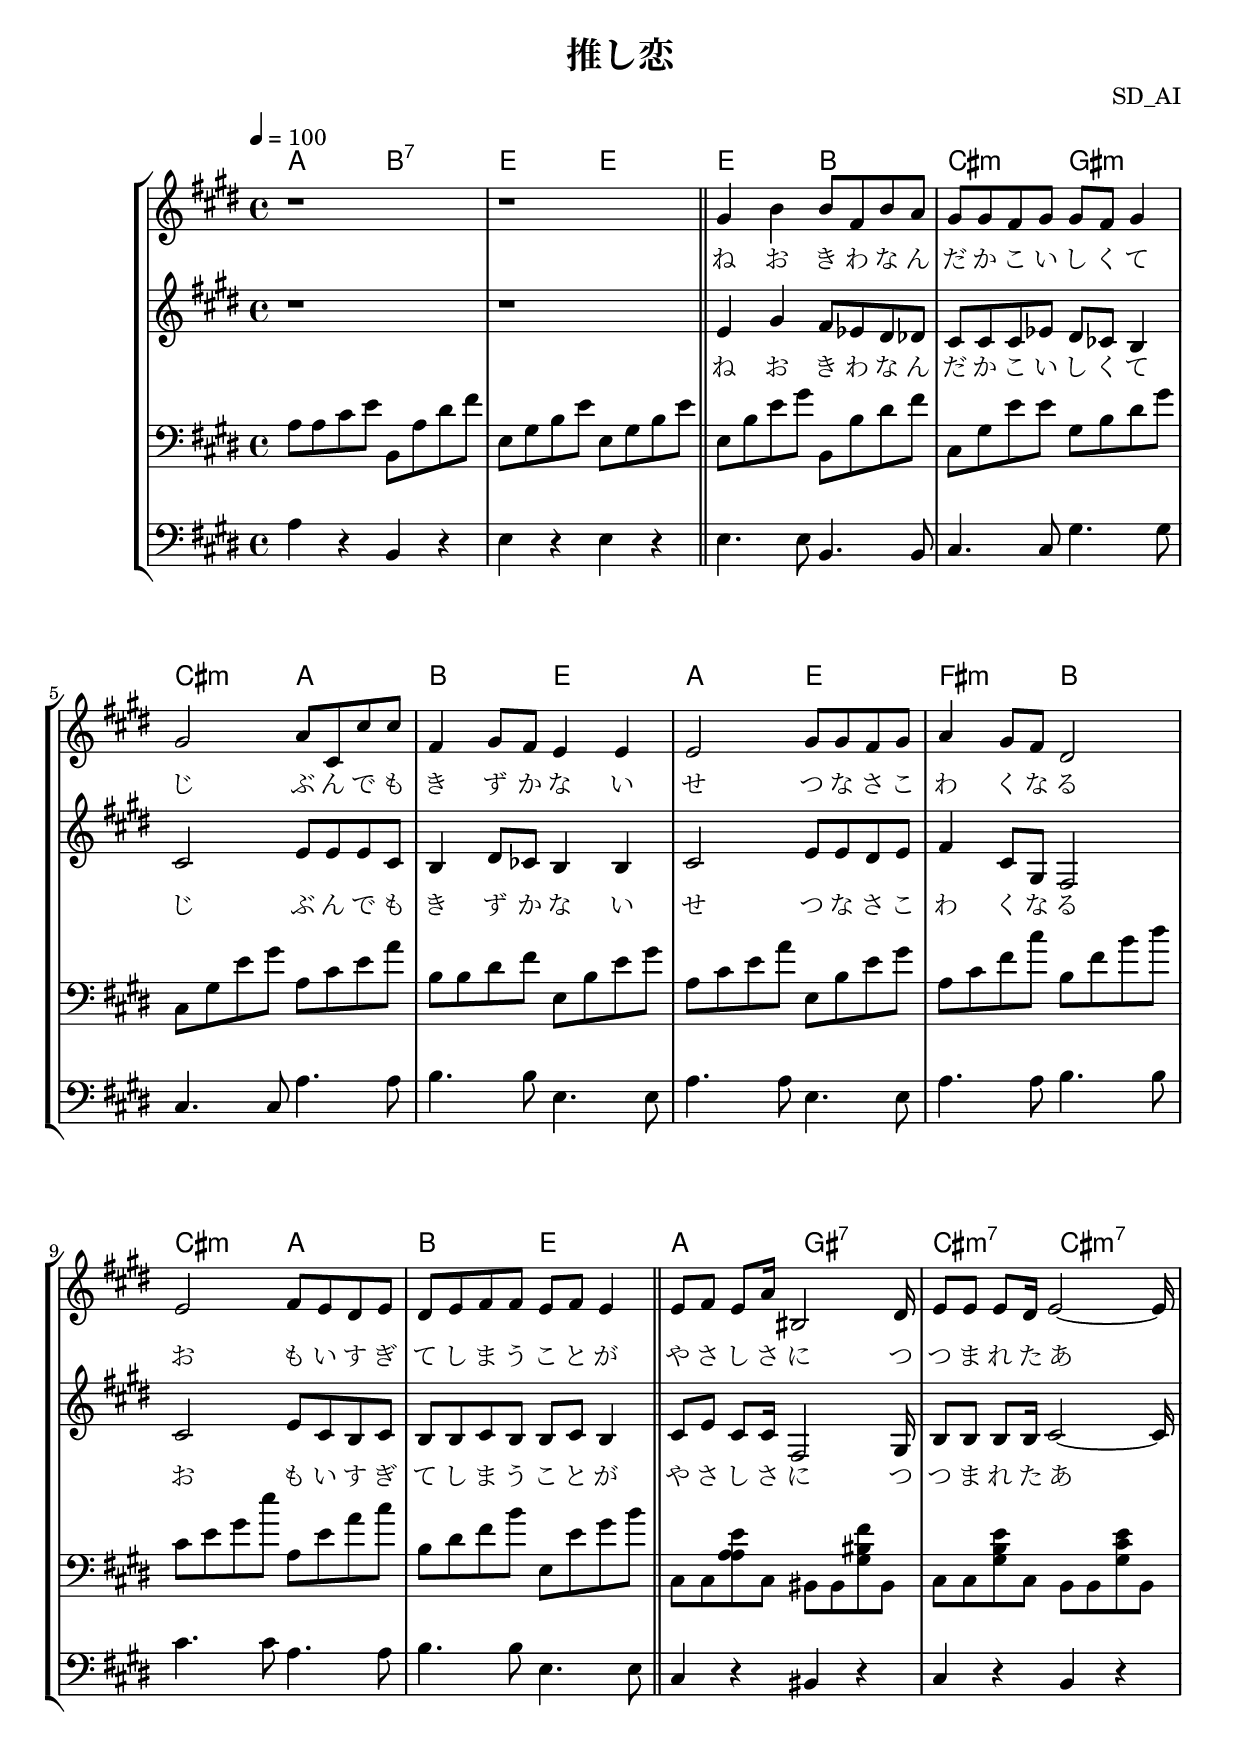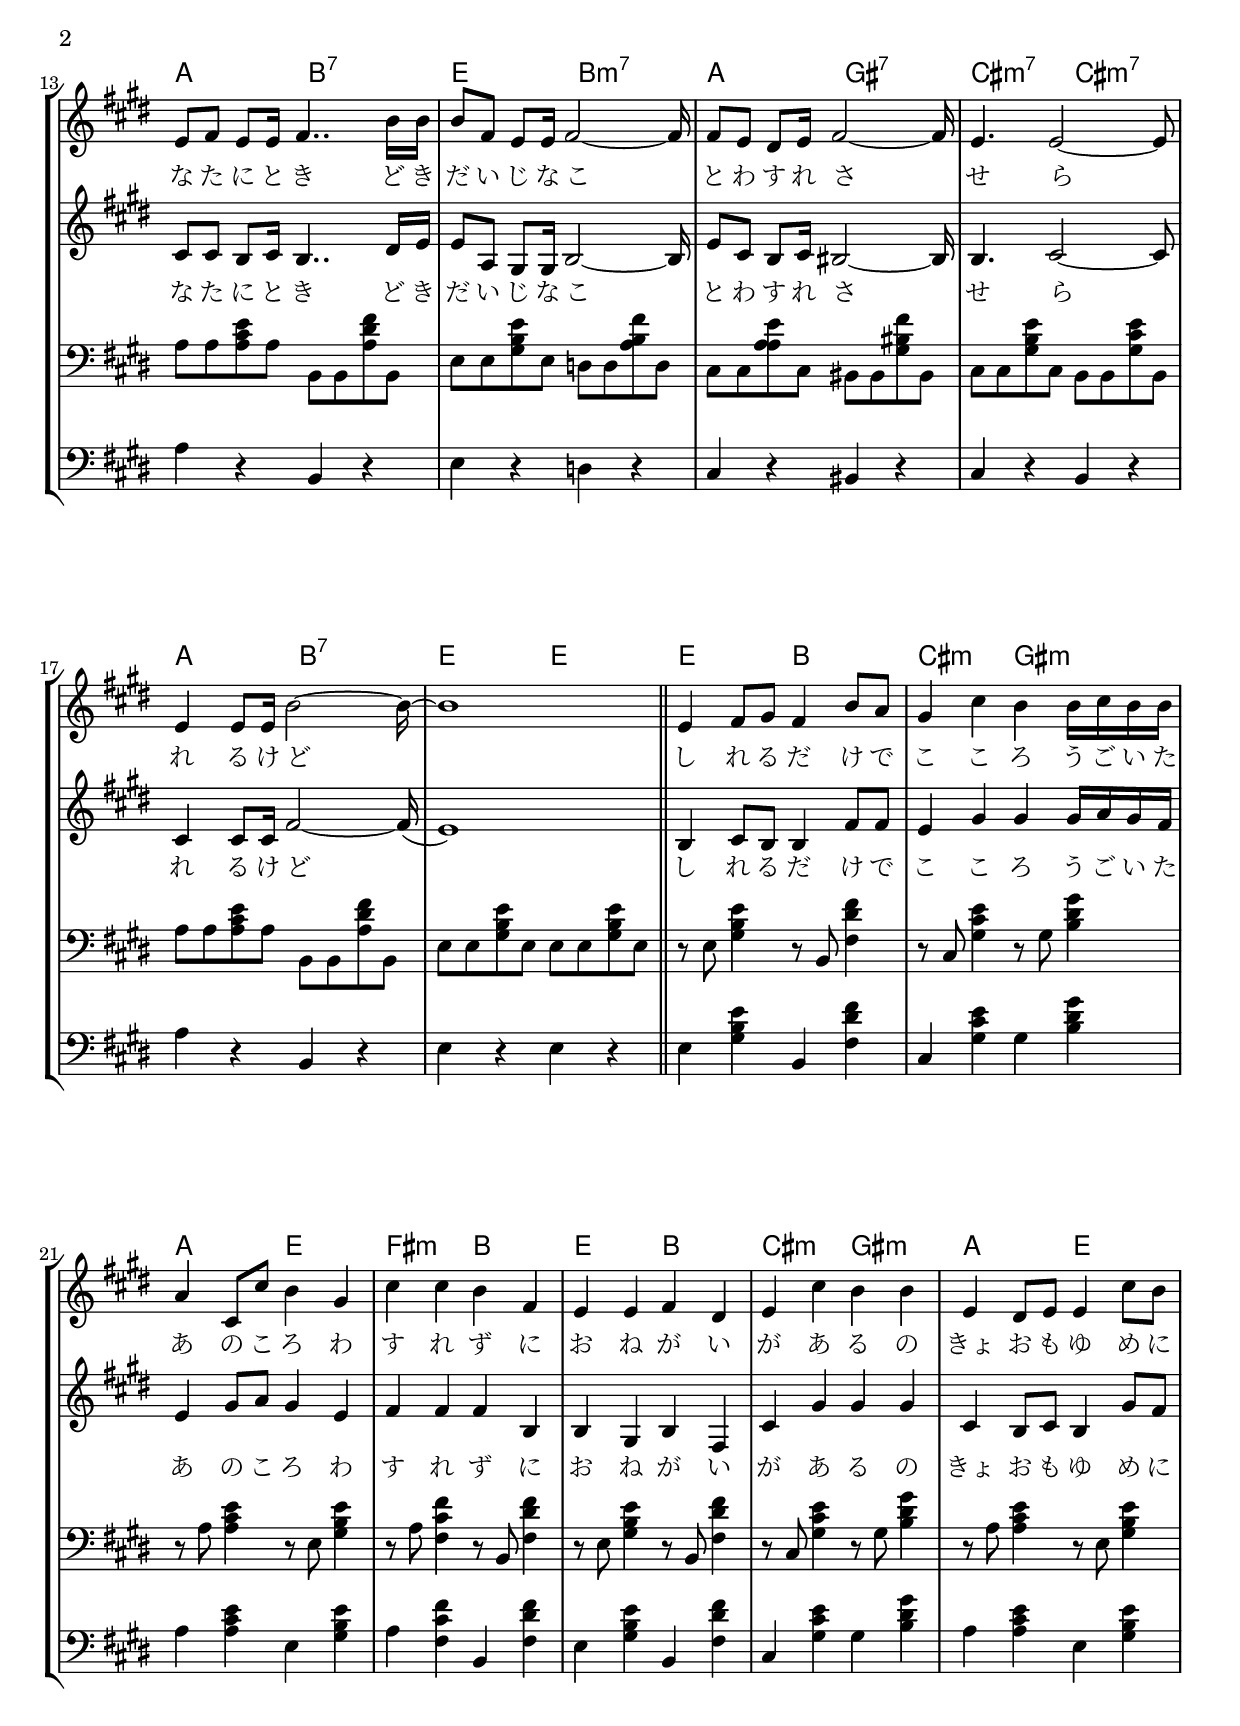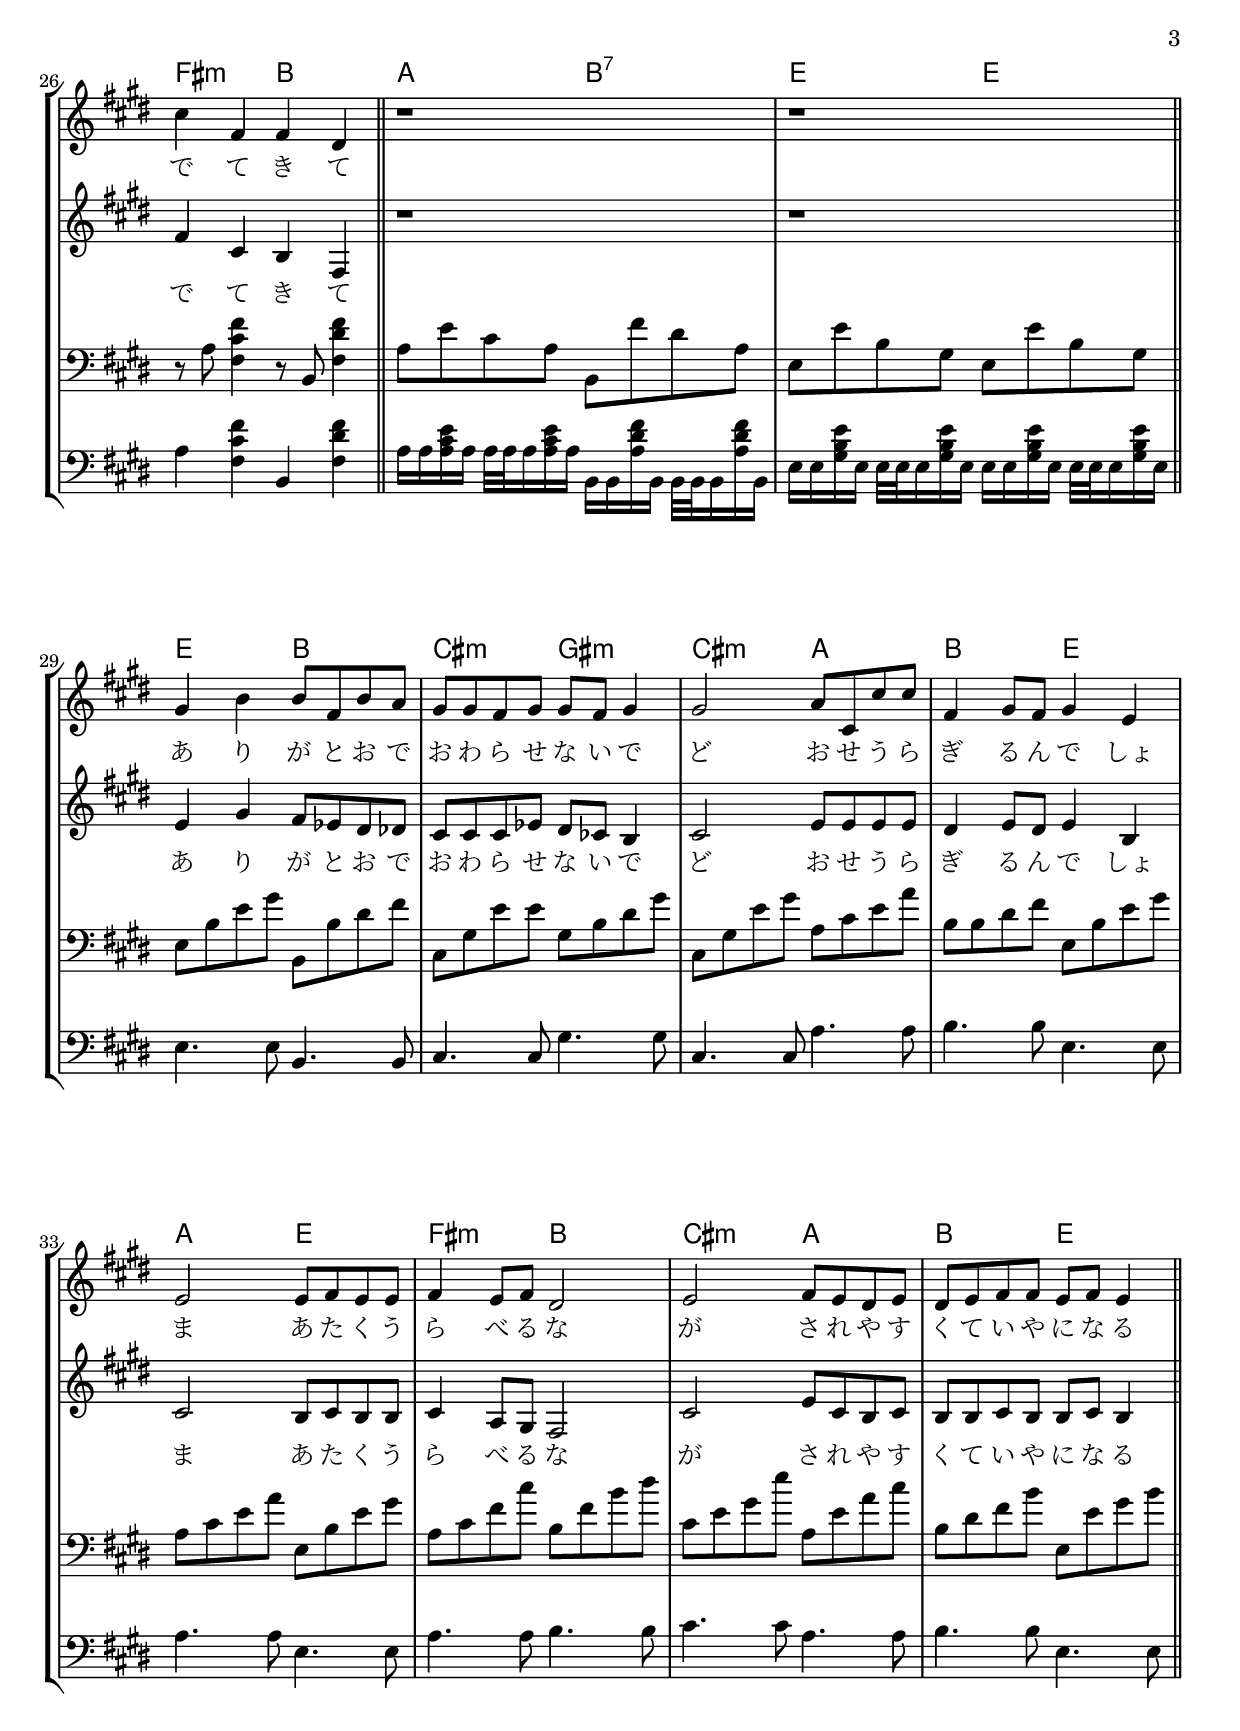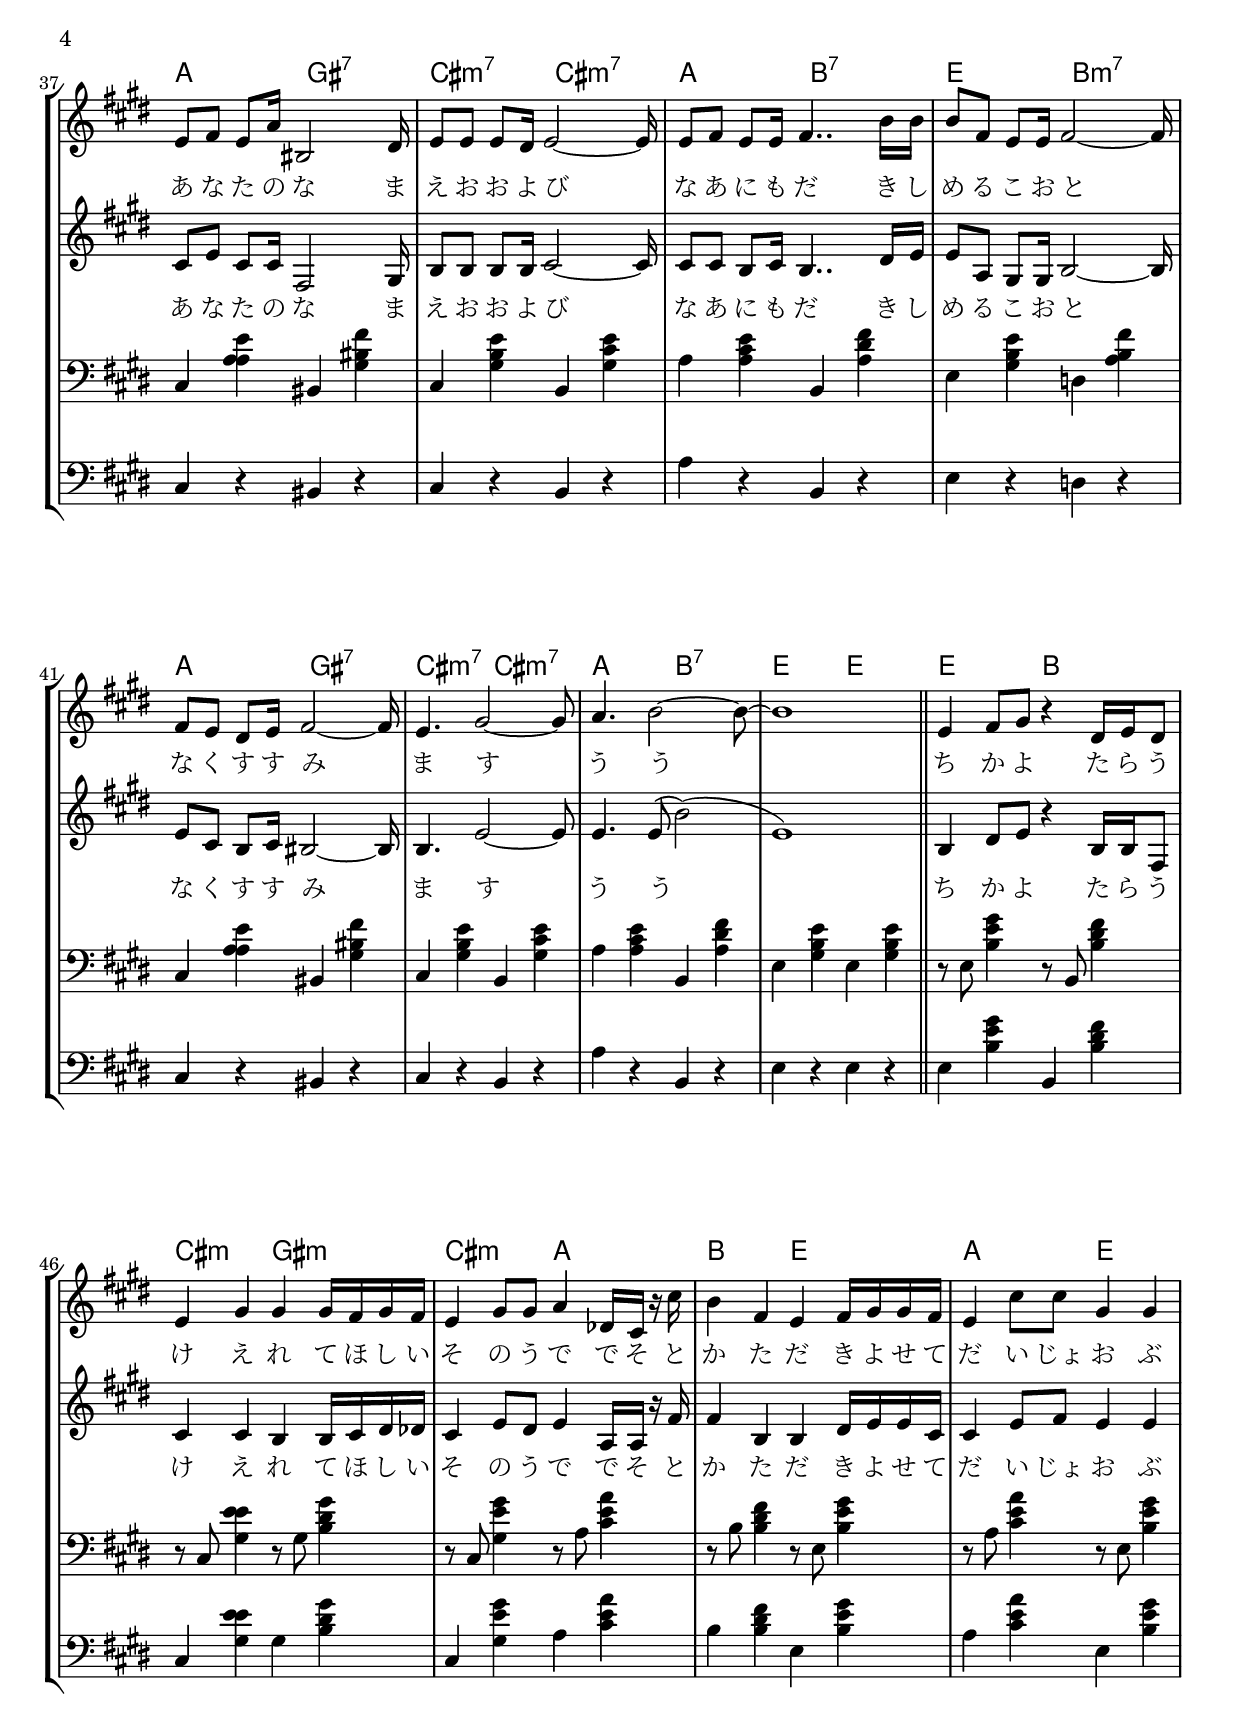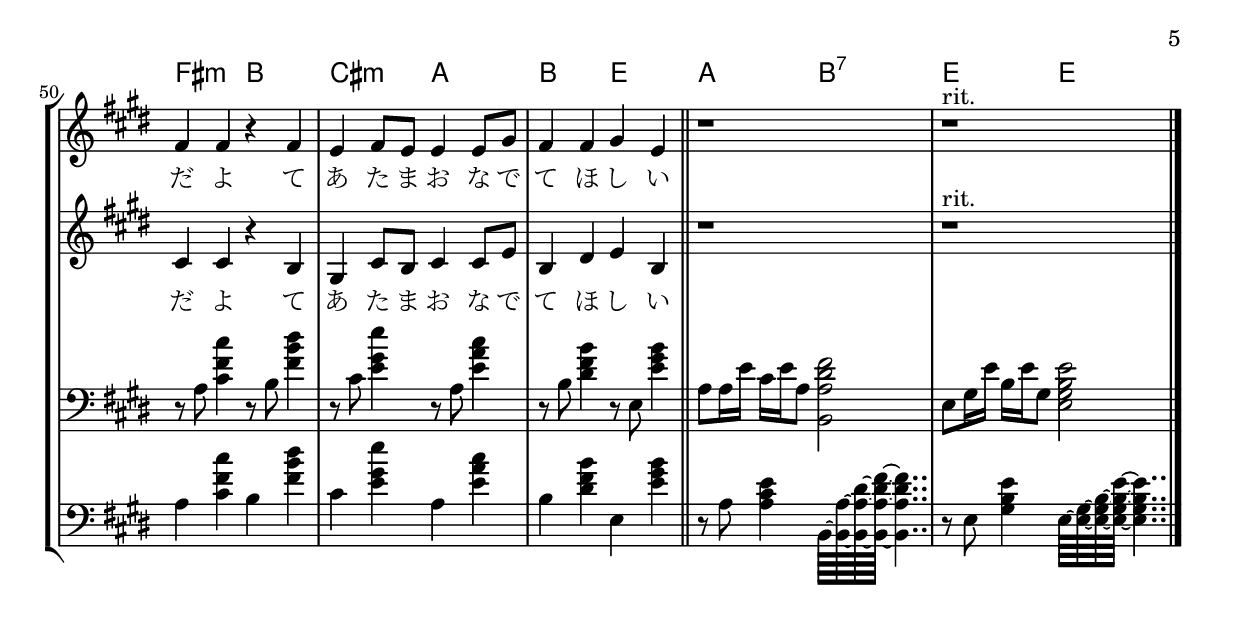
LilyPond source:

\version "2.12.1"

\header {
	title = \markup {推し恋}
	composer = \markup \center-column {SD_AI}
}

harmony = \chordmode {
	a2 b:7 e e 

	e b cis:m gis:m cis:m a b e a e fis:m b cis:m a b e 

	a gis:7 cis:min7 cis:min7 a b:7 e b:min7 a gis:7 cis:min7 cis:min7 a b:7 e e 

	e b cis:m gis:m a e fis:m b e b cis:m gis:m a e fis:m b 

	a b:7 e e 

	e b cis:m gis:m cis:m a b e a e fis:m b cis:m a b e 

	a gis:7 cis:min7 cis:min7 a b:7 e b:min7 a gis:7 cis:min7 cis:min7 a b:7 e e 

	e b cis:m gis:m cis:m a b e a e fis:m b cis:m a b e 

	a b:7 e e 
}

melody = {
	\key e \major
	\tempo 4 = 100
	r1 | r1   
	\set Staff.midiInstrument = #"fss0.29"
	\set Staff.midiMinimumVolume = #0.7
	\set Staff.midiMaximumVolume = #0.9
	gis'4  b'4  b'8  fis'8  b'8  a'8 
	gis'8  gis'8  fis'8  gis'8  gis'8  fis'8  gis'4 
	gis'2  a'8  cis'8  cis''8  cis''8 
	fis'4  gis'8  fis'8  e'4  e'4 
	e'2  gis'8  gis'8  fis'8  gis'8 
	a'4  gis'8  fis'8  dis'2 
	e'2  fis'8  e'8  dis'8  e'8 
	dis'8  e'8  fis'8  fis'8  e'8  fis'8  e'4
	\set Staff.midiInstrument = #"fss0.29"
	\set Staff.midiMinimumVolume = #0.7
	\set Staff.midiMaximumVolume = #0.9
	e'8  fis'8  e'8  a'16  bis2  dis'16 
	e'8  e'8  e'8  dis'16  e'2~e'16 
	e'8  fis'8  e'8  e'16  fis'4..  b'16  b'16 
	b'8  fis'8  e'8  e'16  fis'2~fis'16 
	fis'8  e'8  dis'8  e'16  fis'2~fis'16 
	e'4.  e'2~e'8 
	e'4  e'8  e'16  b'2~b'16~ 
	b'1
 	\set Staff.midiInstrument = #"fss0.29"
	\set Staff.midiMinimumVolume = #0.7
	\set Staff.midiMaximumVolume = #0.9
	e'4  fis'8  gis'8  fis'4  b'8  a'8 
	gis'4  cis''4  b'4  b'16  cis''16  b'16  b'16 
	a'4  cis'8  cis''8  b'4  gis'4 
	cis''4  cis''4  b'4  fis'4 
	e'4  e'4  fis'4  dis'4 
	e'4  cis''4  b'4  b'4 
	e'4  dis'8  e'8  e'4  cis''8  b'8 
	cis''4  fis'4  fis'4  dis'4
	r1 | r1   
	\set Staff.midiInstrument = #"fss0.29"
	\set Staff.midiMinimumVolume = #0.7
	\set Staff.midiMaximumVolume = #0.9
	gis'4  b'4  b'8  fis'8  b'8  a'8 
	gis'8  gis'8  fis'8  gis'8  gis'8  fis'8  gis'4 
	gis'2  a'8  cis'8  cis''8  cis''8 
	fis'4  gis'8  fis'8  gis'4  e'4 
	e'2  e'8  fis'8  e'8  e'8 
	fis'4  e'8  fis'8  dis'2 
	e'2  fis'8  e'8  dis'8  e'8 
	dis'8  e'8  fis'8  fis'8  e'8  fis'8  e'4
	\set Staff.midiInstrument = #"fss0.29"
	\set Staff.midiMinimumVolume = #0.7
	\set Staff.midiMaximumVolume = #0.9
	e'8  fis'8  e'8  a'16  bis2  dis'16 
	e'8  e'8  e'8  dis'16  e'2~e'16 
	e'8  fis'8  e'8  e'16  fis'4..  b'16  b'16 
	b'8  fis'8  e'8  e'16  fis'2~fis'16 
	fis'8  e'8  dis'8  e'16  fis'2~fis'16 
	e'4.  gis'2~gis'8 
	a'4.  b'2~b'8~ 
	b'1
 	\set Staff.midiInstrument = #"fss0.29"
	\set Staff.midiMinimumVolume = #0.7
	\set Staff.midiMaximumVolume = #0.9
	e'4  fis'8  gis'8  r4  dis'16  e'16  dis'8 
	e'4  gis'4  gis'4  gis'16  fis'16  gis'16  fis'16 
	e'4  gis'8  gis'8  a'4  des'16  cis'16  r16  cis''16 
	b'4  fis'4  e'4  fis'16  gis'16  gis'16  fis'16 
	e'4  cis''8  cis''8  gis'4  gis'4 
	fis'4  fis'4  r4  fis'4 
	e'4  fis'8  e'8  e'4  e'8  gis'8 
	fis'4  fis'4  gis'4  e'4
	r1 | r1^"rit." \bar "|."
}

words = \lyricmode {
	
	ね  お  き  わ  な  ん  だ  か  こ  い  し  く  て  じ  ぶ  ん  で  も  き  ず  か  な  い  せ  つ  な  さ  こ  わ  く  な  る  お  も  い  す  ぎ  て  し  ま  う  こ  と  が  
	や  さ  し  さ  に  つ  つ  ま  れ  た  あ  な  た  に  と  き  ど  き  だ  い  じ  な  こ  と  わ  す  れ  さ  せ  ら  れ  る  け  ど  
	し  れ  る  だ  け  で  こ  こ  ろ  う  ご  い  た  あ  の  こ  ろ  わ  す  れ  ず  に  お  ね  が  い  が  あ  る  の  きょ  お  も  ゆ  め  に  で  て  き  て  
	
	あ  り  が  と  お  で  お  わ  ら  せ  な  い  で  ど  お  せ  う  ら  ぎ  る  ん  で  しょ  ま  あ  た  く  う  ら  べ  る  な  が  さ  れ  や  す  く  て  い  や  に  な  る  
	あ  な  た  の  な  ま  え  お  お  よ  び  な  あ  に  も  だ  き  し  め  る  こ  お  と  な  く  す  す  み  ま  す  う  う  
	ち  か  よ  た  ら  う  け  え  れ  て  ほ  し  い  そ  の  う  で  で  そ  と  か  た  だ  き  よ  せ  て  だ  い  じょ  お  ぶ  だ  よ  て  あ  た  ま  お  な  で  て  ほ  し  い  
	
}

secondmelody = {
	\key e \major
	\tempo 4 = 100
	r1 | r1   
	\set Staff.midiInstrument = #"fss0.23"
	\set Staff.midiMinimumVolume = #0.7
	\set Staff.midiMaximumVolume = #0.9
	e'4  gis'4  fis'8  es'8  dis'8  des'8 
	cis'8  cis'8  cis'8  es'8  dis'8  ces'8  b4 
	cis'2  e'8  e'8  e'8  cis'8 
	b4  dis'8  ces'8  b4  b4 
	cis'2  e'8  e'8  dis'8  e'8 
	fis'4  cis'8  gis8  fis2 
	cis'2  e'8  cis'8  b8  cis'8 
	b8  b8  cis'8  b8  b8  cis'8  b4
	\set Staff.midiInstrument = #"fss0.29"
	\set Staff.midiMinimumVolume = #0.7
	\set Staff.midiMaximumVolume = #0.9
	cis'8  e'8  cis'8  cis'16  fis2  gis16 
	b8  b8  b8  b16  cis'2~cis'16 
	cis'8  cis'8  b8  cis'16  b4..  dis'16  e'16 
	e'8  a8  gis8  gis16  b2~b16 
	e'8  cis'8  b8  cis'16  bis2~bis16 
	b4.  cis'2~cis'8 
	cis'4  cis'8  cis'16  fis'2~fis'16 
	(e'1)
	\set Staff.midiInstrument = #"fss0.29"
	\set Staff.midiMinimumVolume = #0.7
	\set Staff.midiMaximumVolume = #0.9
	b4  cis'8  b8  b4  fis'8  fis'8 
	e'4  gis'4  gis'4  gis'16  a'16  gis'16  fis'16 
	e'4  gis'8  a'8  gis'4  e'4 
	fis'4  fis'4  fis'4  b4 
	b4  gis4  b4  fis4 
	cis'4  gis'4  gis'4  gis'4 
	cis'4  b8  cis'8  b4  gis'8  fis'8 
	fis'4  cis'4  b4  fis4
	r1 | r1   
	\set Staff.midiInstrument = #"fss0.29"
	\set Staff.midiMinimumVolume = #0.7
	\set Staff.midiMaximumVolume = #0.9
	e'4  gis'4  fis'8  es'8  dis'8  des'8 
	cis'8  cis'8  cis'8  es'8  dis'8  ces'8  b4 
	cis'2  e'8  e'8  e'8  e'8 
	dis'4  e'8  dis'8  e'4  b4 
	cis'2  b8  cis'8  b8  b8 
	cis'4  a8  gis8  fis2 
	cis'2  e'8  cis'8  b8  cis'8 
	b8  b8  cis'8  b8  b8  cis'8  b4
	\set Staff.midiInstrument = #"fss0.29"
	\set Staff.midiMinimumVolume = #0.7
	\set Staff.midiMaximumVolume = #0.9
	cis'8  e'8  cis'8  cis'16  fis2  gis16 
	b8  b8  b8  b16  cis'2~cis'16 
	cis'8  cis'8  b8  cis'16  b4..  dis'16  e'16 
	e'8  a8  gis8  gis16  b2~b16 
	e'8  cis'8  b8  cis'16  bis2~bis16 
	b4.  e'2~e'8 
	e'4.  e'8  (b'2) 
	(e'1)
	\set Staff.midiInstrument = #"fss0.29"
	\set Staff.midiMinimumVolume = #0.7
	\set Staff.midiMaximumVolume = #0.9
	b4  dis'8  e'8  r4  b16  b16  fis8 
	cis'4  cis'4  b4  b16  cis'16  dis'16  des'16 
	cis'4  e'8  dis'8  e'4  a16  a16  r16  fis'16 
	fis'4  b4  b4  dis'16  e'16  e'16  cis'16 
	cis'4  e'8  fis'8  e'4  e'4 
	cis'4  cis'4  r4  b4 
	gis4  cis'8  b8  cis'4  cis'8  e'8 
	b4  dis'4  e'4  b4
	r1 | r1^"rit." \bar "|."
}

secondwords = \lyricmode {
	
	ね  お  き  わ  な  ん  だ  か  こ  い  し  く  て  じ  ぶ  ん  で  も  き  ず  か  な  い  せ  つ  な  さ  こ  わ  く  な  る  お  も  い  す  ぎ  て  し  ま  う  こ  と  が  
	や  さ  し  さ  に  つ  つ  ま  れ  た  あ  な  た  に  と  き  ど  き  だ  い  じ  な  こ  と  わ  す  れ  さ  せ  ら  れ  る  け  ど  
	し  れ  る  だ  け  で  こ  こ  ろ  う  ご  い  た  あ  の  こ  ろ  わ  す  れ  ず  に  お  ね  が  い  が  あ  る  の  きょ  お  も  ゆ  め  に  で  て  き  て  
	
	あ  り  が  と  お  で  お  わ  ら  せ  な  い  で  ど  お  せ  う  ら  ぎ  る  ん  で  しょ  ま  あ  た  く  う  ら  べ  る  な  が  さ  れ  や  す  く  て  い  や  に  な  る  
	あ  な  た  の  な  ま  え  お  お  よ  び  な  あ  に  も  だ  き  し  め  る  こ  お  と  な  く  す  す  み  ま  す  う  う  
	ち  か  よ  た  ら  う  け  え  れ  て  ほ  し  い  そ  の  う  で  で  そ  と  か  た  だ  き  よ  せ  て  だ  い  じょ  お  ぶ  だ  よ  て  あ  た  ま  お  な  で  て  ほ  し  い  
	
}

tempochange = {
	\tempo 4 = 100
	r1 | r1 \bar "||"
	\tempo 4 = 100
	r1 | r1 | r1 | r1 | r1 | r1 | r1 | r1 \bar "||"
	\tempo 4 = 100
	r1 | r1 | r1 | r1 | r1 | r1 | r1 | r1 \bar "||"
	\tempo 4 = 100
	r1 | r1 | r1 | r1 | r1 | r1 | r1 | r1 \bar "||"
	\tempo 4 = 100
	r1 | r1 \bar "||"
	\tempo 4 = 100
	r1 | r1 | r1 | r1 | r1 | r1 | r1 | r1 \bar "||"
	\tempo 4 = 100
	r1 | r1 | r1 | r1 | r1 | r1 | r1 | r1 \bar "||"
	\tempo 4 = 100
	r1 | r1 | r1 | r1 | r1 | r1 | r1 | r1 \bar "||"
	\tempo 4 = 100
	r1 | \tempo 4 = 75 r2 \tempo 4 = 66 r2 \bar "|."
}

mainacc = {
	\clef bass
	\set Staff.midiInstrument = #"Acoustic Guitar (nylon)"
	\set Staff.midiMinimumVolume = #0.3
	\set Staff.midiMaximumVolume = #0.6
	\key e \major
	\tempo 4 = 100
	a8 a8 cis'8 e'8
	b,8 a8 dis'8 fis'8
	e8 gis8 b8 e'8
	e8 gis8 b8 e'8
	\bar "||"

	\set Staff.midiInstrument = #"Acoustic Guitar (nylon)"
	\set Staff.midiMinimumVolume = #0.3
	\set Staff.midiMaximumVolume = #0.6
	e8 b8 e'8 gis'8
	b,8 b8 dis'8 fis'8
	cis8 gis8 e'8 e'8
	gis8 b8 dis'8 gis'8
	cis8 gis8 e'8 gis'8
	a8 cis'8 e'8 a'8
	b8 b8 dis'8 fis'8
	e8 b8 e'8 gis'8
	a8 cis'8 e'8 a'8
	e8 b8 e'8 gis'8
	a8 cis'8 fis'8 cis''8
	b8 fis'8 b'8 dis''8
	cis'8 e'8 gis'8 e''8
	a8 e'8 a'8 cis''8
	b8 dis'8 fis'8 b'8
	e8 e'8 gis'8 b'8
	\bar "||"

	\set Staff.midiInstrument = #"Acoustic Guitar (nylon)"
	\set Staff.midiMinimumVolume = #0.3
	\set Staff.midiMaximumVolume = #0.6
	cis8 cis8 <a a e'>8 cis8
	bis,8 bis,8 <gis bis fis'>8 bis,8
	cis8 cis8 <gis b e'>8 cis8
	b,8 b,8 <gis cis' e'>8 b,8
	a8 a8 <a cis' e'>8 a8
	b,8 b,8 <a dis' fis'>8 b,8
	e8 e8 <gis b e'>8 e8
	d8 d8 <a b fis'>8 d8
	cis8 cis8 <a a e'>8 cis8
	bis,8 bis,8 <gis bis fis'>8 bis,8
	cis8 cis8 <gis b e'>8 cis8
	b,8 b,8 <gis cis' e'>8 b,8
	a8 a8 <a cis' e'>8 a8
	b,8 b,8 <a dis' fis'>8 b,8
	e8 e8 <gis b e'>8 e8
	e8 e8 <gis b e'>8 e8
	\bar "||"

	\set Staff.midiInstrument = #"Acoustic Guitar (nylon)"
	\set Staff.midiMinimumVolume = #0.3
	\set Staff.midiMaximumVolume = #0.6
	r8 e <gis b e'>4
	r8 b, <fis dis' fis'>4
	r8 cis <gis cis' e'>4
	r8 gis <b dis' gis'>4
	r8 a <a cis' e'>4
	r8 e <gis b e'>4
	r8 a <fis cis' fis'>4
	r8 b, <fis dis' fis'>4
	r8 e <gis b e'>4
	r8 b, <fis dis' fis'>4
	r8 cis <gis cis' e'>4
	r8 gis <b dis' gis'>4
	r8 a <a cis' e'>4
	r8 e <gis b e'>4
	r8 a <fis cis' fis'>4
	r8 b, <fis dis' fis'>4
	\bar "||"

	\set Staff.midiInstrument = #"Acoustic Guitar (nylon)"
	\set Staff.midiMinimumVolume = #0.3
	\set Staff.midiMaximumVolume = #0.6
	a8 e' cis' a
	b,8 fis' dis' a
	e8 e' b gis
	e8 e' b gis
	\bar "||"

	\set Staff.midiInstrument = #"Acoustic Guitar (nylon)"
	\set Staff.midiMinimumVolume = #0.3
	\set Staff.midiMaximumVolume = #0.6
	e8 b8 e'8 gis'8
	b,8 b8 dis'8 fis'8
	cis8 gis8 e'8 e'8
	gis8 b8 dis'8 gis'8
	cis8 gis8 e'8 gis'8
	a8 cis'8 e'8 a'8
	b8 b8 dis'8 fis'8
	e8 b8 e'8 gis'8
	a8 cis'8 e'8 a'8
	e8 b8 e'8 gis'8
	a8 cis'8 fis'8 cis''8
	b8 fis'8 b'8 dis''8
	cis'8 e'8 gis'8 e''8
	a8 e'8 a'8 cis''8
	b8 dis'8 fis'8 b'8
	e8 e'8 gis'8 b'8
	\bar "||"

	\set Staff.midiInstrument = #"Acoustic Guitar (nylon)"
	\set Staff.midiMinimumVolume = #0.3
	\set Staff.midiMaximumVolume = #0.6
	cis4 <a a e'>4
	bis,4 <gis bis fis'>4
	cis4 <gis b e'>4
	b,4 <gis cis' e'>4
	a4 <a cis' e'>4
	b,4 <a dis' fis'>4
	e4 <gis b e'>4
	d4 <a b fis'>4
	cis4 <a a e'>4
	bis,4 <gis bis fis'>4
	cis4 <gis b e'>4
	b,4 <gis cis' e'>4
	a4 <a cis' e'>4
	b,4 <a dis' fis'>4
	e4 <gis b e'>4
	e4 <gis b e'>4
	\bar "||"

	\set Staff.midiInstrument = #"Acoustic Guitar (nylon)"
	\set Staff.midiMinimumVolume = #0.3
	\set Staff.midiMaximumVolume = #0.6
	r8 e <b e' gis'>4
	r8 b, <b dis' fis'>4
	r8 cis <gis e' e'>4
	r8 gis <b dis' gis'>4
	r8 cis <gis e' gis'>4
	r8 a <cis' e' a'>4
	r8 b <b dis' fis'>4
	r8 e <b e' gis'>4
	r8 a <cis' e' a'>4
	r8 e <b e' gis'>4
	r8 a <cis' fis' cis''>4
	r8 b <fis' b' dis''>4
	r8 cis' <e' gis' e''>4
	r8 a <e' a' cis''>4
	r8 b <dis' fis' b'>4
	r8 e <e' gis' b'>4
	\bar "||"

	\set Staff.midiInstrument = #"Acoustic Guitar (nylon)"
	\set Staff.midiMinimumVolume = #0.3
	\set Staff.midiMaximumVolume = #0.6
	a8 a16 e' cis' e' a8
	<b, a dis' fis'>2
	e8 gis16 e' b e' gis8
	<e gis b e'>2
	\bar "|."
}

subacc = {
	\clef bass
	\set Staff.midiInstrument = #"Electric Piano 1"
	\set Staff.midiMinimumVolume = #0.3
	\set Staff.midiMaximumVolume = #0.6
	\key e \major
	\tempo 4 = 100
	a4 r4
	b,4 r4
	e4 r4
	e4 r4
	\bar "||"

	\set Staff.midiInstrument = #"Synthbrass 1"
	\set Staff.midiMinimumVolume = #0.3
	\set Staff.midiMaximumVolume = #0.6
	e4.e8
	b,4.b,8
	cis4.cis8
	gis4.gis8
	cis4.cis8
	a4.a8
	b4.b8
	e4.e8
	a4.a8
	e4.e8
	a4.a8
	b4.b8
	cis'4.cis'8
	a4.a8
	b4.b8
	e4.e8
	\bar "||"

	\set Staff.midiInstrument = #"Synthbrass 1"
	\set Staff.midiMinimumVolume = #0.3
	\set Staff.midiMaximumVolume = #0.6
	cis4 r4
	bis,4 r4
	cis4 r4
	b,4 r4
	a4 r4
	b,4 r4
	e4 r4
	d4 r4
	cis4 r4
	bis,4 r4
	cis4 r4
	b,4 r4
	a4 r4
	b,4 r4
	e4 r4
	e4 r4
	\bar "||"

	\set Staff.midiInstrument = #"Acoustic Guitar (steel)"
	\set Staff.midiMinimumVolume = #0.3
	\set Staff.midiMaximumVolume = #0.6
	e4 <gis b e'>4
	b,4 <fis dis' fis'>4
	cis4 <gis cis' e'>4
	gis4 <b dis' gis'>4
	a4 <a cis' e'>4
	e4 <gis b e'>4
	a4 <fis cis' fis'>4
	b,4 <fis dis' fis'>4
	e4 <gis b e'>4
	b,4 <fis dis' fis'>4
	cis4 <gis cis' e'>4
	gis4 <b dis' gis'>4
	a4 <a cis' e'>4
	e4 <gis b e'>4
	a4 <fis cis' fis'>4
	b,4 <fis dis' fis'>4
	\bar "||"

	\set Staff.midiInstrument = #"Synthbrass 1"
	\set Staff.midiMinimumVolume = #0.3
	\set Staff.midiMaximumVolume = #0.6
	a16 a16 <a cis' e'>16 a16   a32 a32 a16 <a cis' e'>16 a16
	b,16 b,16 <a dis' fis'>16 b,16   b,32 b,32 b,16 <a dis' fis'>16 b,16
	e16 e16 <gis b e'>16 e16   e32 e32 e16 <gis b e'>16 e16
	e16 e16 <gis b e'>16 e16   e32 e32 e16 <gis b e'>16 e16
	\bar "||"

	\set Staff.midiInstrument = #"Synthbrass 1"
	\set Staff.midiMinimumVolume = #0.3
	\set Staff.midiMaximumVolume = #0.6
	e4.e8
	b,4.b,8
	cis4.cis8
	gis4.gis8
	cis4.cis8
	a4.a8
	b4.b8
	e4.e8
	a4.a8
	e4.e8
	a4.a8
	b4.b8
	cis'4.cis'8
	a4.a8
	b4.b8
	e4.e8
	\bar "||"

	\set Staff.midiInstrument = #"Synthbrass 1"
	\set Staff.midiMinimumVolume = #0.3
	\set Staff.midiMaximumVolume = #0.6
	cis4 r4
	bis,4 r4
	cis4 r4
	b,4 r4
	a4 r4
	b,4 r4
	e4 r4
	d4 r4
	cis4 r4
	bis,4 r4
	cis4 r4
	b,4 r4
	a4 r4
	b,4 r4
	e4 r4
	e4 r4
	\bar "||"

	\set Staff.midiInstrument = #"Synthbrass 1"
	\set Staff.midiMinimumVolume = #0.3
	\set Staff.midiMaximumVolume = #0.6
	e4 <b e' gis'>4
	b,4 <b dis' fis'>4
	cis4 <gis e' e'>4
	gis4 <b dis' gis'>4
	cis4 <gis e' gis'>4
	a4 <cis' e' a'>4
	b4 <b dis' fis'>4
	e4 <b e' gis'>4
	a4 <cis' e' a'>4
	e4 <b e' gis'>4
	a4 <cis' fis' cis''>4
	b4 <fis' b' dis''>4
	cis'4 <e' gis' e''>4
	a4 <e' a' cis''>4
	b4 <dis' fis' b'>4
	e4 <e' gis' b'>4
	\bar "||"

	\set Staff.midiInstrument = #"Synthbrass 1"
	\set Staff.midiMinimumVolume = #0.3
	\set Staff.midiMaximumVolume = #0.6
	r8 a8 <a cis' e'>4
	b,64~ <b,~ a~> <b,~ a~ dis'~> <b, a dis' fis'>~ <b, a dis' fis'>4..
	r8 e8 <gis b e'>4
	e64~ <e~ gis~> <e~ gis~ b~> <e gis b e'>~ <e gis b e'>4..
	\bar "|."
}

percA = {
	\drummode {
	cymr4 cymr4 cymr4 cymr4  |cymr4 cymr8 cymr16 cymr16 cymr4 cymr4  \bar "||"
	cymr4 cymr4 cymr4 cymr4  |cymr4 cymr8 cymr16 cymr16 cymr4 cymr4  |cymr4 cymr4 cymr4 cymr4  |cymr4 cymr2.  |cymr4 cymr4 cymr4 cymr4  |cymr4 cymr8 cymr16 cymr16 cymr4 cymr4  |cymr4 cymr4 cymr4 cymr4  |cymr4 cymr2.  \bar "||"
	cymr4 cymr4 cymr4 cymr4  |cymr4 cymr8 cymr16 cymr16 cymr4 cymr4  |cymr4 cymr4 cymr4 cymr4  |cymr4 cymr2.  |cymr4 cymr4 cymr4 cymr4  |cymr4 cymr8 cymr16 cymr16 cymr4 cymr4  |cymr4 cymr4 cymr4 cymr4  |cymr4 cymr2.  \bar "||"
	r8 hho8 hho8 hho8 hho8 hho8 hho8 hho8  |hho8 hho8 hho8 hho8 hho8 hho8 hho8 hho8  |r8 hho8 hho8 hho8 hho8 hho8 hho8 hho8  |hho8 hho8 hho8 hho8 hho2  |r8 hho8 hho8 hho8 hho8 hho8 hho8 hho8  |hho8 hho8 hho8 hho8 hho8 hho8 hho8 hho8  |r8 hho8 hho8 hho8 hho8 hho8 hho8 hho8  |hho8 hho8 hho2.  \bar "||"
	cymc1  |r1  \bar "||"
	cymr4 cymr4 cymr4 cymr4  |cymr4 cymr8 cymr16 cymr16 cymr4 cymr4  |cymr4 cymr4 cymr4 cymr4  |cymr4 cymr2.  |cymr4 cymr4 cymr4 cymr4  |cymr4 cymr8 cymr16 cymr16 cymr4 cymr4  |cymr4 cymr4 cymr4 cymr4  |cymr4 cymr2.  \bar "||"
	cymr4 cymr4 cymr4 cymr4  |cymr4 cymr8 cymr16 cymr16 cymr4 cymr4  |cymr4 cymr4 cymr4 cymr4  |cymr4 cymr2.  |cymr4 cymr4 cymr4 cymr4  |cymr4 cymr8 cymr16 cymr16 cymr4 cymr4  |cymr4 cymr4 cymr4 cymr4  |cymr4 cymr2.  \bar "||"
	hh8 hh8 hh8 hh8 hh8 hh8 hh8 hh8  |hh8 hh8 hh8 hh8 hh4 hh8 hh8  |hh8 hh8 hh8 hh8 hh8 hh8 hh8 hh8  |hh8 hh8 hh8 hh2 r8  |hh8 hh8 hh8 hh8 hh8 hh8 hh8 hh8  |hh8 hh8 hh8 hh8 hh4 hh8 hh8  |hh8 hh8 hh8 hh8 hh8 hh8 hh8 hh8  |r8 hh2. r8  \bar "||"
	r1  |r2 r8 hho4 hho8  \bar "|."
	}
}

percB = {
	\drummode {
	r2 sn2  |r2 sn2  \bar "||"
	r2 sn2  |r2 sn2  |r2 sn2  |r8 sn8 sn2.  |r2 sn2  |r2 sn2  |r2 sn2  |r8 sn8 sn2.  \bar "||"
	r2 sn2  |r2 sn2  |r2 sn2  |r8 sn8 sn2.  |r2 sn2  |r2 sn2  |r2 sn2  |r8 sn8 sn2.  \bar "||"
	r8 sn4 sn4 sn4 sn8  |r8 sn4 sn4 sn4 sn8  |r8 sn4 sn4 sn4 sn8  |r8 sn4 sn8 sn8 sn16 sn4 r16  |r8 sn4 sn4 sn4 sn8  |r8 sn4 sn4 sn4 sn8  |r8 sn4 sn4 sn4 sn8  |r8 sn8. sn16 sn8 sn16 sn16 sn16 sn8. sn8  \bar "||"
	r8 hho8 hho8 hho8 hho8 hho8 hho8 hho8  |hho8 hho8 hho8 hho8 hho8 hho8 hho8 hho8  \bar "||"
	r2 sn2  |r2 sn2  |r2 sn2  |r8 sn8 sn2.  |r2 sn2  |r2 sn2  |r2 sn2  |r8 sn8 sn2.  \bar "||"
	r2 sn2  |r2 sn2  |r2 sn2  |r8 sn8 sn2.  |r2 sn2  |r2 sn2  |r2 sn2  |r8 sn8 sn2.  \bar "||"
	r4 sn8. sn8 sn8. sn8. sn16  |r4 sn8. sn8 sn8. sn4  |r4 sn8. sn8 sn8. sn8. sn16  |r8 sn8 sn4 sn8 sn16 sn8 sn8 sn16  |r4 sn8. sn8 sn8. sn8. sn16  |r4 sn8. sn8 sn8. sn4  |r4 sn8. sn8 sn8. sn8. sn16  |r4 sn2 sn4  \bar "||"
	r4. hhp2 hhp8  |hhp4 hhp4 hhp4 hhp4  \bar "|."
	}
}

percC = {
	\drummode {
	bd2. r8 bd8  |bd2 r8 bd4.  \bar "||"
	bd2. r8 bd8  |bd2. r8 bd8  |bd2. r8 bd8  |bd4. bd8 bd4. bd8  |bd2. r8 bd8  |bd2. r8 bd8  |bd2. r8 bd8  |bd2 r8 bd4.  \bar "||"
	bd2. r8 bd8  |bd2. r8 bd8  |bd2. r8 bd8  |bd4. bd8 bd4. bd8  |bd2. r8 bd8  |bd2. r8 bd8  |bd2. r8 bd8  |bd2 r8 bd4.  \bar "||"
	bd4 bd4 bd8. bd8 bd8.  |bd4 bd4 bd8. bd8 bd8.  |bd4 bd4 bd8. bd8 bd8.  |bd4 bd4 r16 bd4. r16  |bd4 bd4 bd8. bd8 bd8.  |bd4 bd4 bd8. bd8 bd8.  |bd4 bd4 bd8. bd8 bd8.  |bd8 bd8 bd8. bd8. bd8 bd8 bd8  \bar "||"
	r1  |r1  \bar "||"
	bd2. r8 bd8  |bd2. r8 bd8  |bd2. r8 bd8  |bd4. bd8 bd4. bd8  |bd2. r8 bd8  |bd2. r8 bd8  |bd2. r8 bd8  |bd2 r8 bd4.  \bar "||"
	bd2. r8 bd8  |bd2. r8 bd8  |bd2. r8 bd8  |bd4. bd8 bd4. bd8  |bd2. r8 bd8  |bd2. r8 bd8  |bd2. r8 bd8  |bd2 r8 bd4.  \bar "||"
	bd8 bd4 bd2 bd8  |bd8 bd2 bd4.  |bd8 bd4 bd2 bd8  |bd4 r16 bd8. bd2  |bd8 bd4 bd2 bd8  |bd8 bd2 bd4.  |bd8 bd4 bd2 bd8  |bd8 bd4. bd4. bd8  \bar "||"
	hh4 hh4 hh4 hh4  |r4. hh2 r8  \bar "|."
	}
}

percD = {
	\drummode {
	r1 |r8. tommh8. tommh2 r8  \bar "||"
	r1 |r1 |r1 |r2 r8 tommh8 tommh4  |r1 |r1 |r1 |r8. tommh8. tommh2 r8  \bar "||"
	r1 |r1 |r1 |r2 r8 tommh8 tommh4  |r1 |r1 |r1 |r8. tommh8. tommh2 r8  \bar "||"
	cymc1  |r1  |cymc1  |r1  |cymc1  |r1  |cymc1  |r1  \bar "||"
	r8 sn4 sn4 sn4 sn8  |r8 sn4 sn4 sn4 sn8  \bar "||"
	r1 |r1 |r1 |r2 r8 tommh8 tommh4  |r1 |r1 |r1 |r8. tommh8. tommh2 r8  \bar "||"
	r1 |r1 |r1 |r2 r8 tommh8 tommh4  |r1 |r1 |r1 |r8. tommh8. tommh2 r8  \bar "||"
	r1  |r2 r8 hho4.  |r1  |r4. r16 hho2 r16  |r1  |r2 r8 hho4.  |r1  |r4. r16 hho2 r16  \bar "||"
	bd2. r8 bd8  |bd8. bd4. r16 bd4 bd8  \bar "|."
	}
}

percE = {
	\drummode {
	r1 |r2. toml8 toml8  \bar "||"
	r1 |r1 |r1 |r2. r8 toml8  |r1 |r1 |r1 |r2. toml8 toml8  \bar "||"
	r1 |r1 |r1 |r2. r8 toml8  |r1 |r1 |r1 |r2. toml8 toml8  \bar "||"
	r1 |r1 |r1 |r2. tommh16 tommh8.  |r1 |r1 |r1 |r2. tommh16 tommh8.  \bar "||"
	bd4 bd16 bd8. bd8. bd8 bd8.  |bd4 bd16 bd8. bd16 bd8 bd8 bd8.  \bar "||"
	r1 |r1 |r1 |r2. r8 toml8  |r1 |r1 |r1 |r2. toml8 toml8  \bar "||"
	r1 |r1 |r1 |r2. r8 toml8  |r1 |r1 |r1 |r2. toml8 toml8  \bar "||"
	r1 |r1 |r1 |r1 |r1 |r1 |r1 |cymc1  \bar "||"
	r1 | r1 \bar "|."
	}
}

percF = {
	\drummode {
	r1 |hho1  \bar "||"
	r1 |r1 |r1 |r1 |r1 |r1 |r1 |hho1  \bar "||"
	r1 |r1 |r1 |r1 |r1 |r1 |r1 |hho1  \bar "||"
	r1 |r1 |r1 |r2. r8 tomfh16 tomfh16  |r1 |r1 |r1 |r2. r8 tomfh8  \bar "||"
	r1 | r1 \bar "||"
	r1 |r1 |r1 |r1 |r1 |r1 |r1 |hho1  \bar "||"
	r1 |r1 |r1 |r1 |r1 |r1 |r1 |hho1  \bar "||"
	r1 |r1 |r1 |r1 |r1 |r1 |r1 |r4 r16 tommh16 tommh4. tommh4  \bar "||"
	r1 | r1 \bar "|."
	}
}

percG = {
	\drummode {
	r1 | r1 \bar "||"
	r1 | r1 | r1 | r1 | r1 | r1 | r1 | r1 \bar "||"
	r1 | r1 | r1 | r1 | r1 | r1 | r1 | r1 \bar "||"
	r1 |r1 |r1 |r1 |r1 |r1 |r1 |r2. tomml16 tomml8.  \bar "||"
	r1 | r1 \bar "||"
	r1 | r1 | r1 | r1 | r1 | r1 | r1 | r1 \bar "||"
	r1 | r1 | r1 | r1 | r1 | r1 | r1 | r1 \bar "||"
	r1 |r1 |r1 |r1 |r1 |r1 |r1 |r4. r16 tomml4. tomml8.  \bar "||"
	r1 | r1 \bar "|."
	}
}

percH = {
	\drummode {
	r1 | r1 \bar "||"
	r1 | r1 | r1 | r1 | r1 | r1 | r1 | r1 \bar "||"
	r1 | r1 | r1 | r1 | r1 | r1 | r1 | r1 \bar "||"
	r1 | r1 | r1 | r1 | r1 | r1 | r1 | r1 \bar "||"
	r1 | r1 \bar "||"
	r1 | r1 | r1 | r1 | r1 | r1 | r1 | r1 \bar "||"
	r1 | r1 | r1 | r1 | r1 | r1 | r1 | r1 \bar "||"
	r1 |r1 |r1 |r1 |r1 |r1 |r1 |r2 r16 toml8 toml4 r16  \bar "||"
	r1 | r1 \bar "|."
	}
}

percI = {
	\drummode {
	r1 | r1 \bar "||"
	r1 | r1 | r1 | r1 | r1 | r1 | r1 | r1 \bar "||"
	r1 | r1 | r1 | r1 | r1 | r1 | r1 | r1 \bar "||"
	r1 | r1 | r1 | r1 | r1 | r1 | r1 | r1 \bar "||"
	r1 | r1 \bar "||"
	r1 | r1 | r1 | r1 | r1 | r1 | r1 | r1 \bar "||"
	r1 | r1 | r1 | r1 | r1 | r1 | r1 | r1 \bar "||"
	r1 |r1 |r1 |r1 |r1 |r1 |r1 |r2 r8 tomfh4 tomfh8  \bar "||"
	r1 | r1 \bar "|."
	}
}

\score {
	<<
		\new StaffGroup <<
			\new ChordNames {\harmony}
			\new Voice = "melody" {\melody}
			\new Lyrics \lyricsto "melody" \words
			\new Voice = "secondmelody" {\secondmelody}
			\new Lyrics \lyricsto "secondmelody" \secondwords
			\new Staff = "mainacc" {\mainacc}
			\new Staff = "subacc" {\subacc}
		>>
	>>
	\layout { }
}
